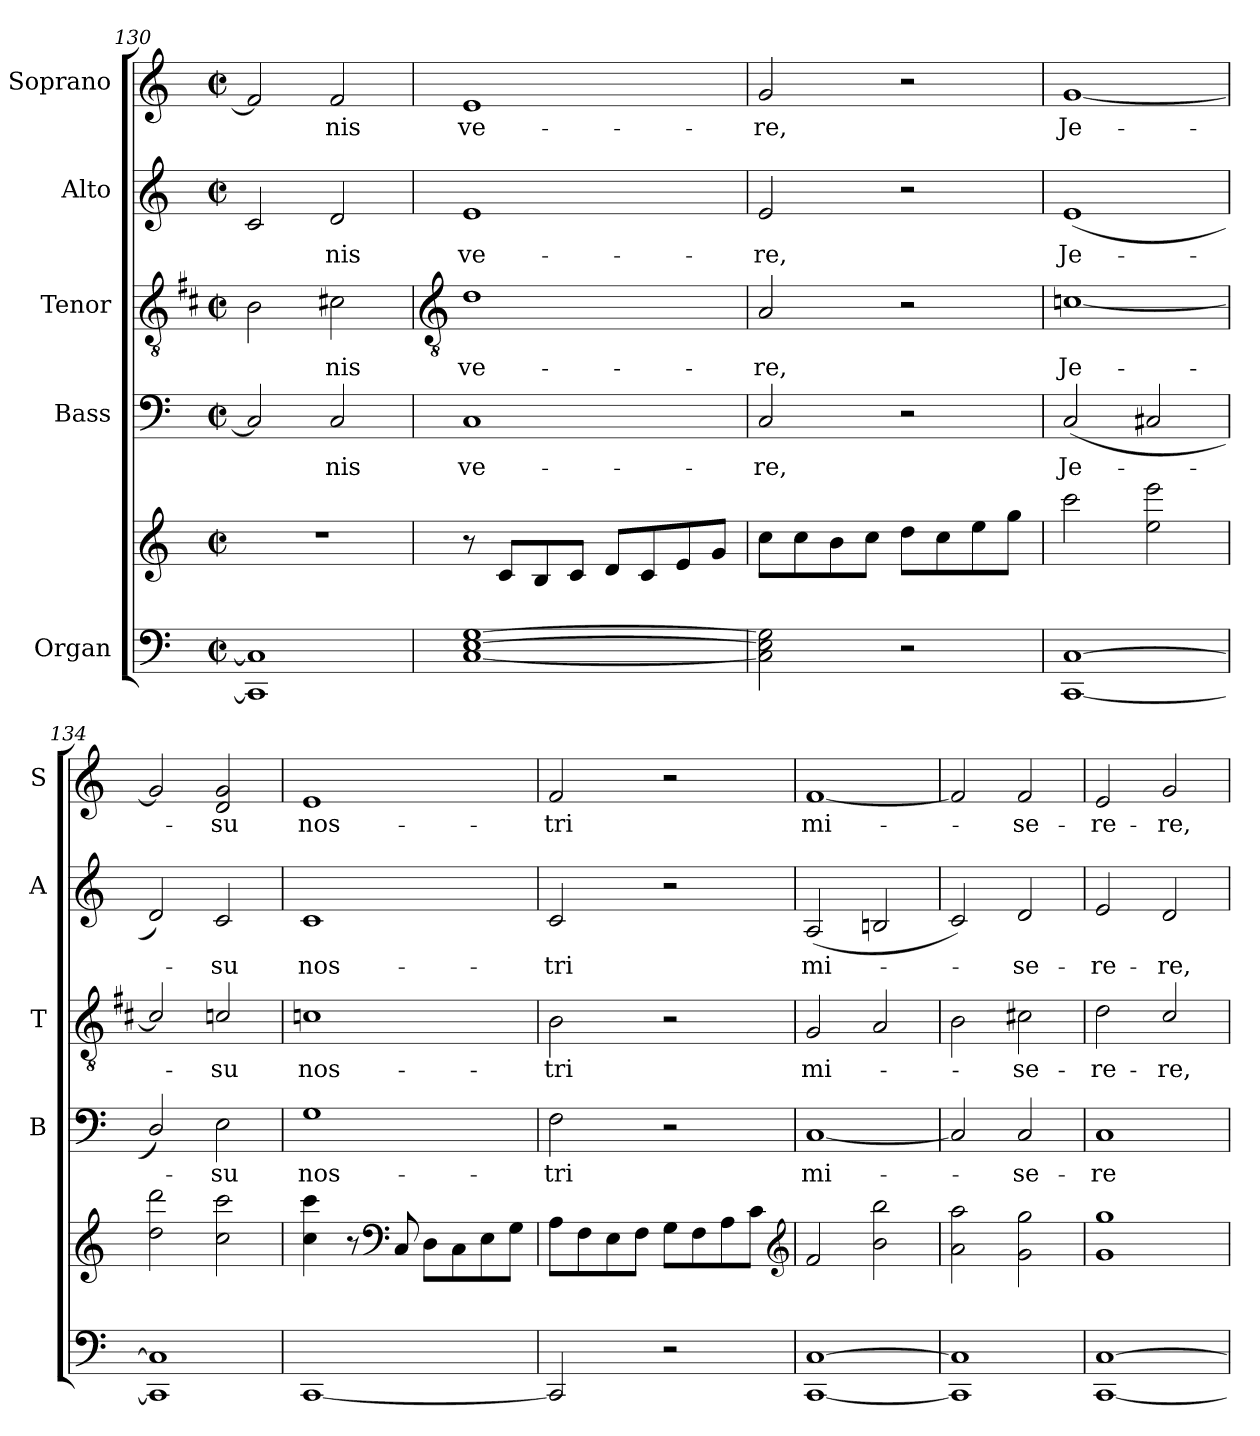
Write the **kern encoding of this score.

**kern	**kern	**kern	**text	**kern	**text	**kern	**text	**kern	**text
*part5	*part5	*part4	*part4	*part3	*part3	*part2	*part2	*part1	*part1
*staff6	*staff5	*staff4	*staff4	*staff3	*staff3	*staff2	*staff2	*staff1	*staff1
*I"Organ	*	*I"Bass	*	*I"Tenor	*	*I"Alto	*	*I"Soprano	*
*	*	*I'B	*	*I'T	*	*I'A	*	*I'S	*
*clefF4	*clefG2	*clefF4	*	*clefGv2	*	*clefG2	*	*clefG2	*
*	*	*	*	*ITrd1c2	*	*	*	*	*
*k[]	*k[]	*k[]	*	*k[]	*	*k[]	*	*k[]	*
*C:	*C:	*C:	*	*C:	*	*C:	*	*C:	*
*M2/2	*M2/2	*M2/2	*	*M2/2	*	*M2/2	*	*M2/2	*
*met(c|)	*met(c|)	*met(c|)	*	*met(c|)	*	*met(c|)	*	*met(c|)	*
=130	=130	=130	=130	=130	=130	=130	=130	=130	=130
1CC] 1C]	1r	2C]	.	2A	.	2c	.	2f]	.
!	!	!	!LO:LY:b	!	!LO:LY:b	!	!LO:LY:b	!	!LO:LY:b
.	.	2C	nis	2Bn	nis	2d	nis	2f	nis
!!LO:LB:g=z
=131	=131	=131	=131	=131	=131	=131	=131	=131	=131
*	*	*	*	*clefGv2	*	*	*	*	*
!	!	!	!LO:LY:b	!	!LO:LY:b	!	!LO:LY:b	!	!LO:LY:b
[1C [1E [1G	8r	1C	ve-	1c	ve-	1e	ve-	1e	ve-
.	8cL	.	.	.	.	.	.	.	.
.	8B	.	.	.	.	.	.	.	.
.	8cJ	.	.	.	.	.	.	.	.
.	8dL	.	.	.	.	.	.	.	.
.	8c	.	.	.	.	.	.	.	.
.	8e	.	.	.	.	.	.	.	.
.	8gJ	.	.	.	.	.	.	.	.
=132	=132	=132	=132	=132	=132	=132	=132	=132	=132
!	!	!	!LO:LY:b	!	!LO:LY:b	!	!LO:LY:b	!	!LO:LY:b
2C] 2E] 2G]	8ccL	2C	-re,	2G	-re,	2e	-re,	2g	-re,
.	8cc	.	.	.	.	.	.	.	.
.	8b	.	.	.	.	.	.	.	.
.	8ccJ	.	.	.	.	.	.	.	.
2r	8ddL	2r	.	2r	.	2r	.	2r	.
.	8cc	.	.	.	.	.	.	.	.
.	8ee	.	.	.	.	.	.	.	.
.	8ggJ	.	.	.	.	.	.	.	.
=133	=133	=133	=133	=133	=133	=133	=133	=133	=133
!	!	!	!LO:LY:b	!	!LO:LY:b	!	!LO:LY:b	!	!LO:LY:b
[1CC [1C	2ccc	(<2C	Je-	[1B-X/	Je-	(<1e	Je-	[1g	Je-
.	2ee 2eee	2C#X	.	.	.	.	.	.	.
=134	=134	=134	=134	=134	=134	=134	=134	=134	=134
1CC] 1C]	2dd 2ddd	2D/)	.	2B-/]	.	2d)	.	2g]	.
!	!	!	!LO:LY:b	!	!LO:LY:b	!	!LO:LY:b	!	!LO:LY:b
.	2cc 2ccc	2E	su	2B-/	su	2c	su	2d 2g	su
=135	=135	=135	=135	=135	=135	=135	=135	=135	=135
!	!	!	!LO:LY:b	!	!LO:LY:b	!	!LO:LY:b	!	!LO:LY:b
[1CC	4cc 4ccc	1G	nos-	1B-X	nos-	1c	nos-	1e	nos-
.	8r	.	.	.	.	.	.	.	.
*	*clefF4	*	*	*	*	*	*	*	*
.	8C	.	.	.	.	.	.	.	.
.	8DL	.	.	.	.	.	.	.	.
.	8C	.	.	.	.	.	.	.	.
.	8E	.	.	.	.	.	.	.	.
.	8GJ	.	.	.	.	.	.	.	.
=136	=136	=136	=136	=136	=136	=136	=136	=136	=136
!	!	!	!LO:LY:b	!	!LO:LY:b	!	!LO:LY:b	!	!LO:LY:b
2CC]	8AL	2F	-tri	2A	-tri	2c	-tri	2f	-tri
.	8F	.	.	.	.	.	.	.	.
.	8E	.	.	.	.	.	.	.	.
.	8FJ	.	.	.	.	.	.	.	.
2r	8GL	2r	.	2r	.	2r	.	2r	.
.	8F	.	.	.	.	.	.	.	.
.	8A	.	.	.	.	.	.	.	.
.	8cJ	.	.	.	.	.	.	.	.
*	*clefG2	*	*	*	*	*	*	*	*
=137	=137	=137	=137	=137	=137	=137	=137	=137	=137
!	!	!	!LO:LY:b	!	!LO:LY:b	!	!LO:LY:b	!	!LO:LY:b
[1CC [1C	2f	[1C	mi-	2F	mi-	(<2A	mi-	[1f	mi-
.	2b 2bb	.	.	2G	.	2Bn	.	.	.
=138	=138	=138	=138	=138	=138	=138	=138	=138	=138
1CC] 1C]	2a 2aa	2C]	.	2A	.	2c)	.	2f]	.
!	!	!	!LO:LY:b	!	!LO:LY:b	!	!LO:LY:b	!	!LO:LY:b
.	2g 2gg	2C	se-	2Bn	se-	2d	se-	2f	se-
=139	=139	=139	=139	=139	=139	=139	=139	=139	=139
!	!	!	!LO:LY:b	!	!LO:LY:b	!	!LO:LY:b	!	!LO:LY:b
[1CC [1C	1g 1gg	1C	-re-	2c	-re-	2e	-re-	2e	-re-
!	!	!	!	!	!LO:LY:b	!	!LO:LY:b	!	!LO:LY:b
.	.	.	.	2B/	-re,	2d	-re,	2g	-re,
=	=	=	=	=	=	=	=	=	=
*-	*-	*-	*-	*-	*-	*-	*-	*-	*-
